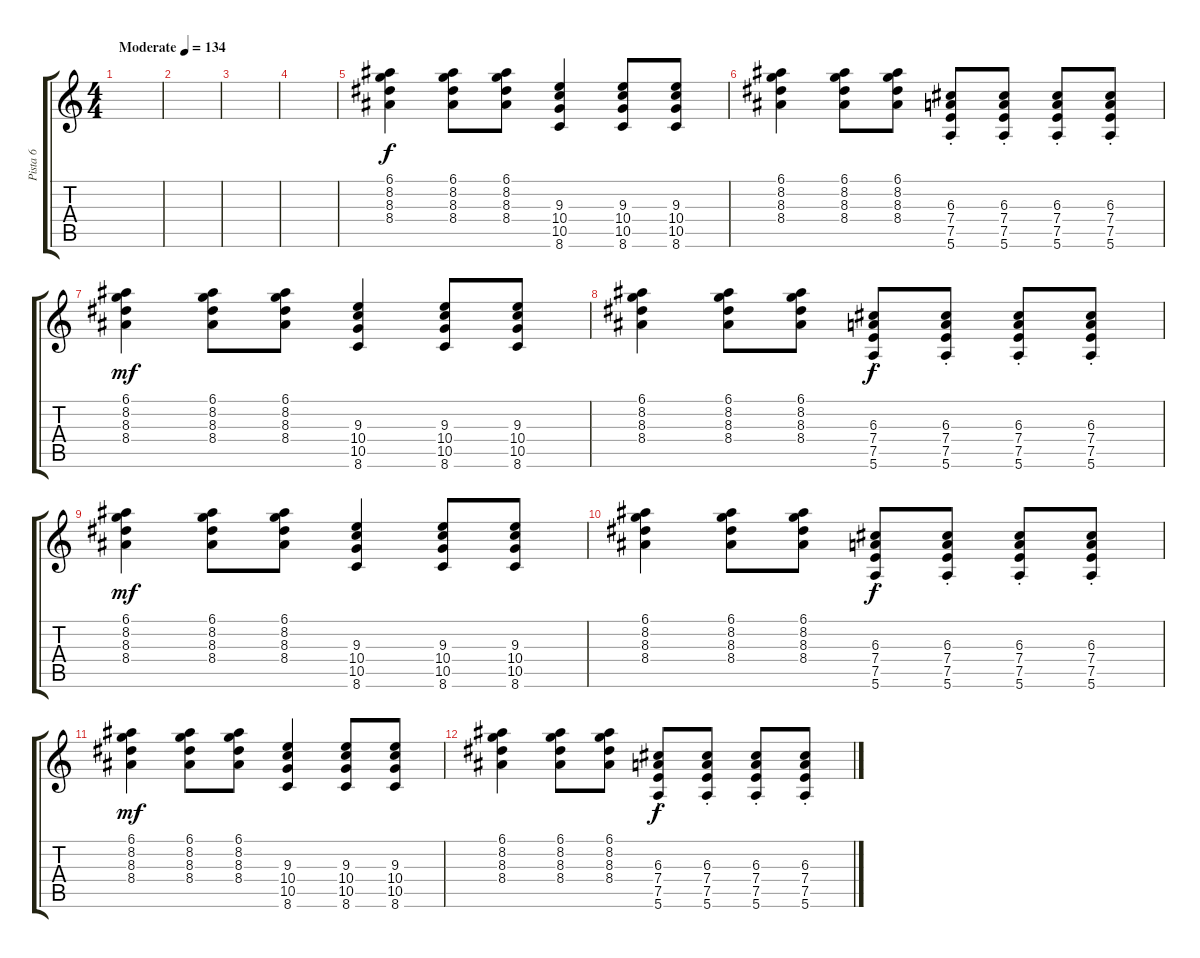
\track ("Pista 6" "Pista 6") {instrument electricguitarjazz}
\staff {score tabs}
\tuning (E4 B3 G3 D3 A2 E2) {hide}
\ts (4 4)
\tempo (134 "Moderate")
\clef g2
\ks c
|
|
|
|
(6.1 8.2 8.3 8.4).4 (6.1 8.2 8.3 8.4).8 (6.1 8.2 8.3 8.4).8 (9.3 10.4 10.5 8.6).4 (9.3 10.4 10.5 8.6).8 (9.3 10.4 10.5 8.6).8 |
(6.1 8.2 8.3 8.4).4 (6.1 8.2 8.3 8.4).8 (6.1 8.2 8.3 8.4).8 (6.3{st} 7.4 7.5 5.6).8{dy f} (6.3{st} 7.4 7.5 5.6).8 (6.3{st} 7.4 7.5 5.6).8 (6.3{st} 7.4 7.5 5.6).8 |
(6.1 8.2 8.3 8.4).4{dy mf} (6.1 8.2 8.3 8.4).8 (6.1 8.2 8.3 8.4).8 (9.3 10.4 10.5 8.6).4 (9.3 10.4 10.5 8.6).8 (9.3 10.4 10.5 8.6).8 |
(6.1 8.2 8.3 8.4).4 (6.1 8.2 8.3 8.4).8 (6.1 8.2 8.3 8.4).8 (6.3{st} 7.4 7.5 5.6).8{dy f} (6.3{st} 7.4 7.5 5.6).8 (6.3{st} 7.4 7.5 5.6).8 (6.3{st} 7.4 7.5 5.6).8 |
(6.1 8.2 8.3 8.4).4{dy mf} (6.1 8.2 8.3 8.4).8 (6.1 8.2 8.3 8.4).8 (9.3 10.4 10.5 8.6).4 (9.3 10.4 10.5 8.6).8 (9.3 10.4 10.5 8.6).8 |
(6.1 8.2 8.3 8.4).4 (6.1 8.2 8.3 8.4).8 (6.1 8.2 8.3 8.4).8 (6.3{st} 7.4 7.5 5.6).8{dy f} (6.3{st} 7.4 7.5 5.6).8 (6.3{st} 7.4 7.5 5.6).8 (6.3{st} 7.4 7.5 5.6).8 |
(6.1 8.2 8.3 8.4).4{dy mf} (6.1 8.2 8.3 8.4).8 (6.1 8.2 8.3 8.4).8 (9.3 10.4 10.5 8.6).4 (9.3 10.4 10.5 8.6).8 (9.3 10.4 10.5 8.6).8 |
(6.1 8.2 8.3 8.4).4 (6.1 8.2 8.3 8.4).8 (6.1 8.2 8.3 8.4).8 (6.3{st} 7.4 7.5 5.6).8{dy f} (6.3{st} 7.4 7.5 5.6).8 (6.3{st} 7.4 7.5 5.6).8 (6.3{st} 7.4 7.5 5.6).8
